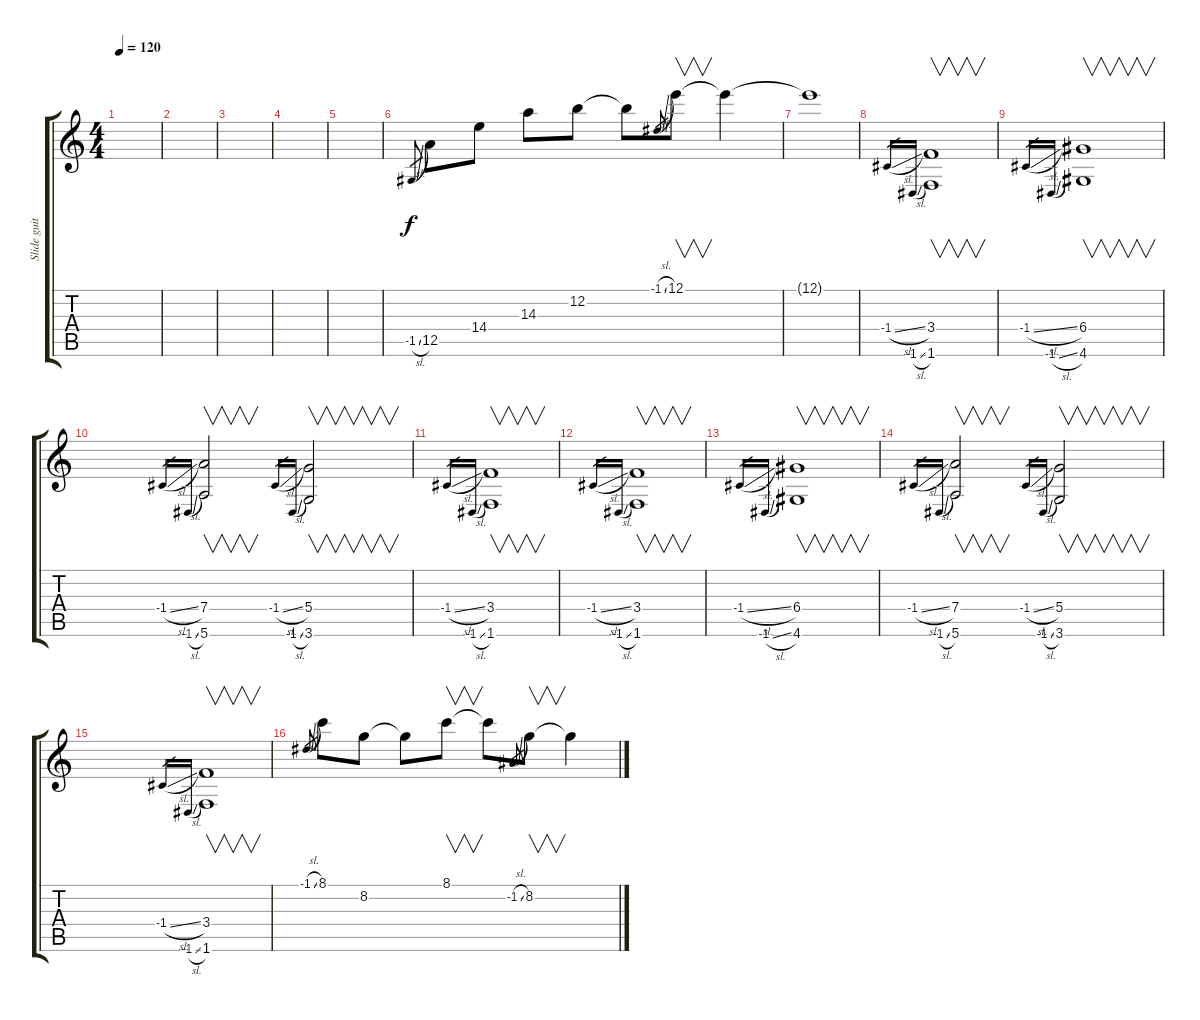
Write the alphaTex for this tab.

\track ("Slide guit" "Slide guit") {instrument overdrivenguitar}
\staff {score tabs}
\tuning (E4 B3 G3 D3 A2 E2) {hide}
\ts (4 4)
\tempo 120
\clef g2
\ks c
|
|
|
|
|
-1.5{sl}.8{gr} 12.5.8 14.4.8 14.3.8 12.2.8 12.2{t}.8 -1.1{sl}.8{gr} 12.1.8{v} 12.1{t}.4 |
12.1{t}.1 |
-1.4{sl}.16{gr} -1.6{sl}.16{gr} (3.4 1.6).1{v} |
-1.4{sl}.16{gr} -1.6{sl}.16{gr} (6.4 4.6).1{v} |
-1.4{sl}.16{gr} -1.6{sl}.16{gr} (7.4 5.6).2{v} -1.4{sl}.16{gr} -1.6{sl}.16{gr} (5.4 3.6).2{v} |
-1.4{sl}.16{gr} -1.6{sl}.16{gr} (3.4 1.6).1{v} |
-1.4{sl}.16{gr} -1.6{sl}.16{gr} (3.4 1.6).1{v} |
-1.4{sl}.16{gr} -1.6{sl}.16{gr} (6.4 4.6).1{v} |
-1.4{sl}.16{gr} -1.6{sl}.16{gr} (7.4 5.6).2{v} -1.4{sl}.16{gr} -1.6{sl}.16{gr} (5.4 3.6).2{v} |
-1.4{sl}.16{gr} -1.6{sl}.16{gr} (3.4 1.6).1{v} |
-1.1{sl}.8{gr} 8.1.8 8.2.8 8.2{t}.8 8.1.8{v} 8.1{t}.8 -1.2{sl}.8{gr} 8.2.8{v} 8.2{t}.4
